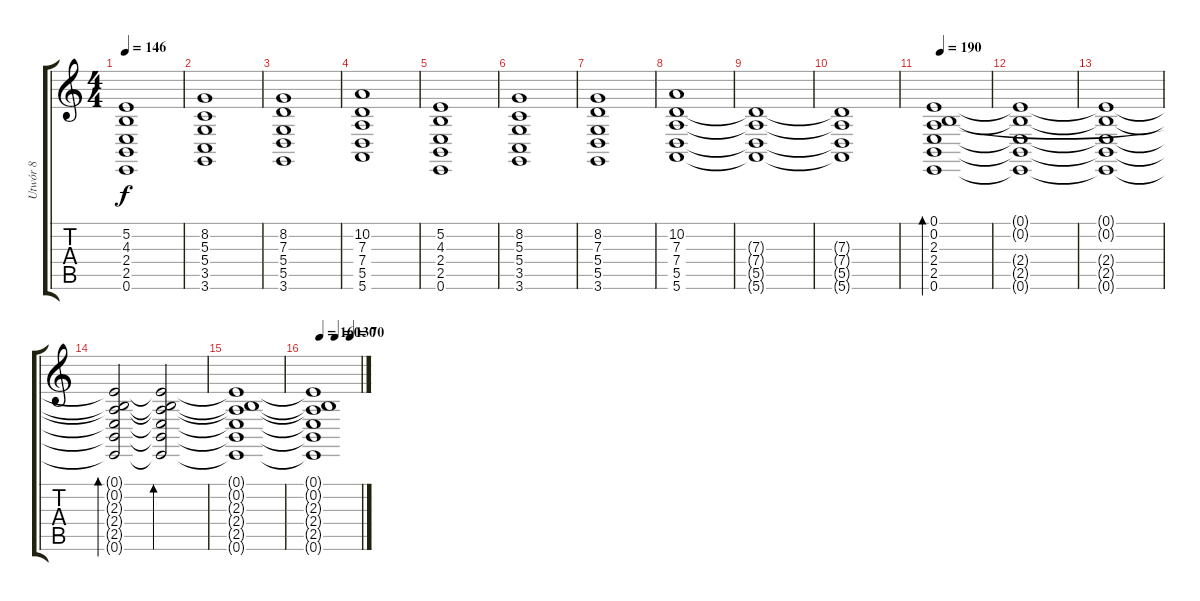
\track ("Utwór 8" "Utwór 8") {instrument synthstrings2}
\staff {score tabs}
\tuning (E4 B3 G3 D3 A2 E2) {hide}
\ts (4 4)
\tempo 146
\clef g2
\ks c
(5.2 4.3 2.4 2.5 0.6).1{dy f} |
(8.2 5.3 5.4 3.5 3.6).1 |
(8.2 7.3 5.4 5.5 3.6).1 |
(10.2 7.3 7.4 5.5 5.6).1 |
(5.2 4.3 2.4 2.5 0.6).1 |
(8.2 5.3 5.4 3.5 3.6).1 |
(8.2 7.3 5.4 5.5 3.6).1 |
(10.2 7.3 7.4 5.5 5.6).1 |
(7.3{t} 7.4{t} 5.5{t} 5.6{t}).1 |
(7.3{t} 7.4{t} 5.5{t} 5.6{t}).1 |
\tempo 190
(0.1 0.2 2.3 2.4 2.5 0.6).1{bd 60} |
(0.1{t} 0.2{t} 2.4{t} 2.5{t} 0.6{t}).1 |
(0.1{t} 0.2{t} 2.4{t} 2.5{t} 0.6{t}).1 |
(0.1{t} 0.2{t} 2.3{t} 2.4{t} 2.5{t} 0.6{t}).2{bd 60} (0.1{t} 0.2{t} 2.3{t} 2.4{t} 2.5{t} 0.6{t}).2{bd 60} |
(0.1{t} 0.2{t} 2.3{t} 2.4{t} 2.5{t} 0.6{t}).1 |
\tempo 160
\tempo (130 0.375)
\tempo (70 0.75)
(0.1{t} 0.2{t} 2.3{t} 2.4{t} 2.5{t} 0.6{t}).1
